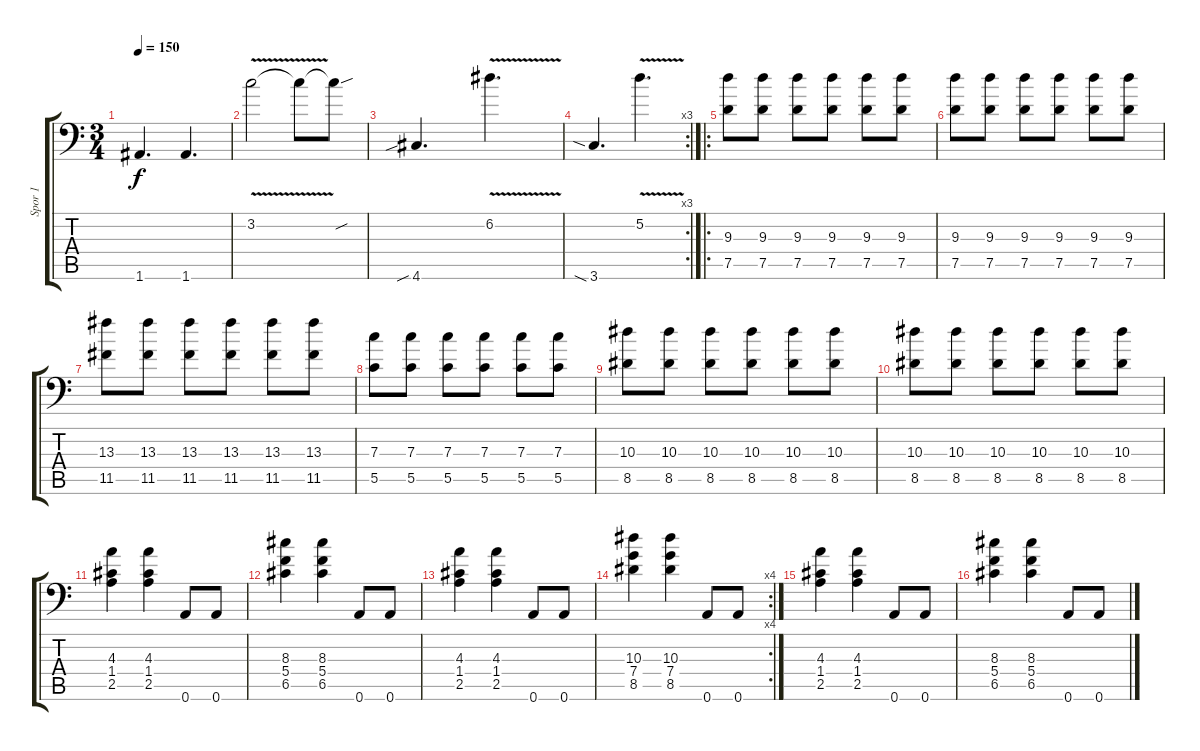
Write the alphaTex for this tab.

\track ("Spor 1" "Spor 1") {instrument overdrivenguitar}
\staff {score tabs}
\tuning (D4 A3 F3 C3 G2 A1) {hide}
\ts (3 4)
\tempo 150
\clef f4
\ks c
1.6.4{d dy f} 1.6.4{d} |
3.2{v}.2 3.2{t}.8 3.2{sou t}.8 |
4.6{sib}.4{d} 6.2{v}.4{d} |
\rc 3
3.6{sia}.4{d} 5.2{v}.4{d} |
\ro
(9.3 7.5).8{instrument distortionguitar} (9.3 7.5).8 (9.3 7.5).8 (9.3 7.5).8 (9.3 7.5).8 (9.3 7.5).8 |
(9.3 7.5).8 (9.3 7.5).8 (9.3 7.5).8 (9.3 7.5).8 (9.3 7.5).8 (9.3 7.5).8 |
(13.3 11.5).8 (13.3 11.5).8 (13.3 11.5).8 (13.3 11.5).8 (13.3 11.5).8 (13.3 11.5).8 |
(7.3 5.5).8 (7.3 5.5).8 (7.3 5.5).8 (7.3 5.5).8 (7.3 5.5).8 (7.3 5.5).8 |
(10.3 8.5).8 (10.3 8.5).8 (10.3 8.5).8 (10.3 8.5).8 (10.3 8.5).8 (10.3 8.5).8 |
(10.3 8.5).8 (10.3 8.5).8 (10.3 8.5).8 (10.3 8.5).8 (10.3 8.5).8 (10.3 8.5).8 |
(4.3 1.4 2.5).4 (4.3 1.4 2.5).4 0.6.8 0.6.8 |
(8.3 5.4 6.5).4 (8.3 5.4 6.5).4 0.6.8 0.6.8 |
(4.3 1.4 2.5).4 (4.3 1.4 2.5).4 0.6.8 0.6.8 |
\rc 4
(10.3 7.4 8.5).4 (10.3 7.4 8.5).4 0.6.8 0.6.8 |
(4.3 1.4 2.5).4 (4.3 1.4 2.5).4 0.6.8 0.6.8 |
(8.3 5.4 6.5).4 (8.3 5.4 6.5).4 0.6.8 0.6.8
